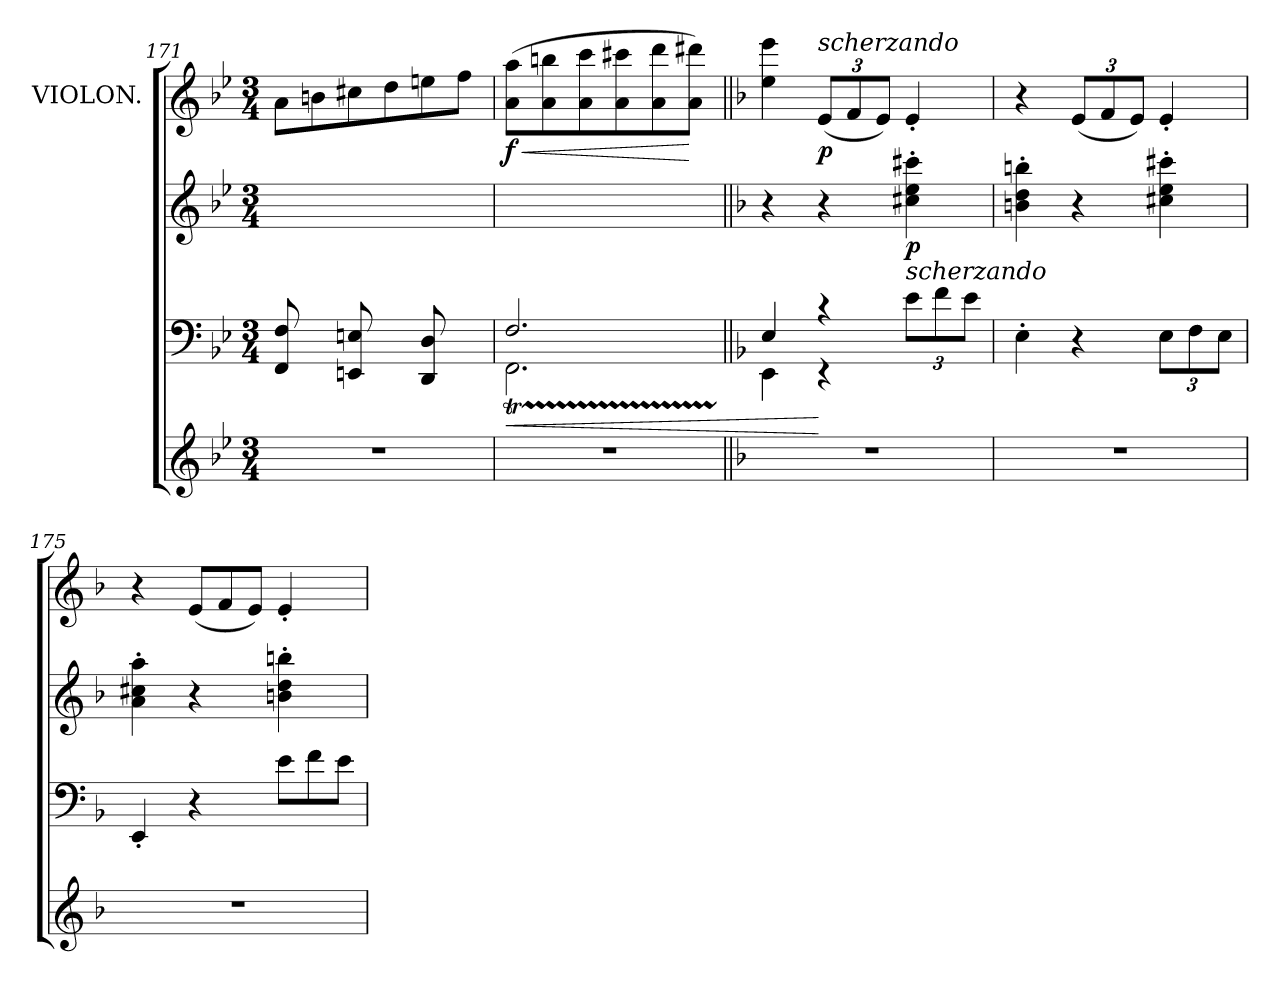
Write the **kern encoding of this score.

**kern	**kern	**kern	**dynam	**kern	**dynam
*part3	*part2	*part2	*part2	*part1	*part1
*staff4	*staff3	*staff2	*staff2/3	*staff1	*staff1
*	*	*	*	*I"VIOLON.	*
*clefG2	*clefF4	*clefG2	*	*clefG2	*
*k[b-e-]	*k[b-e-]	*k[b-e-]	*	*k[b-e-]	*
*B-:	*B-:	*B-:	*	*B-:	*
*M3/4	*M3/4	*M3/4	*	*M3/4	*
=171	=171	=171	=171	=171	=171
!LO:N:vis=1	!	!	!	!	!
*	*	*^	*	*	*
2.r	8FF/ 8F/L	2.ryy	8ryy	.	8a\L	.
.	8ryy	.	8f\J	.	8bn\	.
.	8EEn/ 8En/L	.	8ryy	.	8cc#X\	.
.	8ryy	.	8en\J	.	8dd\	.
.	8DD/ 8D/L	.	8ryy	.	8een\	.
.	8ryy	.	8d\J	.	8ff\J	.
=172	=172	=172	=172	=172	=172	=172
!LO:N:vis=1	!	!	!	!LO:HP:b=2	!	!LO:HP:b
*	*^	*	*	*	*	*
!	!	!	!	!	!LO:DY:n=1:b=2	!	!
!	!	!	!	!	!LO:DY:n=2:a=2	!	!LO:DY:n=1:b
*	*	*	*v	*v	*	*	*
2.r	2.F/	2.FFTT\	2.ryy	< f sf	(>8a\ 8aa\L	< f
.	.	.	.	.	8a\ 8bbn\	.
.	.	.	.	.	8a\ 8ccc\	.
.	.	.	.	.	8a\ 8ccc#X\	.
.	.	.	.	.	8a\ 8ddd\	.
.	.	.	.	.	8a\ 8ddd#X\J)	[
!!LO:LB:g=z
=173||	=173||	=173||	=173||	=173||	=173||	=173||
*k[b-]	*k[b-]	*	*k[b-]	*	*k[b-]	*
*F:	*F:	*	*F:	*	*F:	*
!LO:N:vis=1	!	!	!	!	!	!
2.r	4E/	4EE\	4r	.	4ee\ 4eee\	.
*	*	*	*	*	*Xbrackettup	*
!	!	!	!	!	!LO:TX:a:i:t=scherzando	!
!	!	!	!	!	!	!LO:DY:b
.	4rc	4rEE	4r	[	(<12e/L	p
.	.	.	.	.	12f/	.
.	.	.	.	.	12e/J)	.
*	*Xbrackettup	*	*	*	*	*
!	!LO:TX:a:i:t=scherzando	!	!	!	!	!
!	!	!	!	!LO:DY:b	!	!
.	12e\L	4ryy	4cc#X\'> 4ee\'> 4ccc#X\'>	p	4e'</	.
.	12f\	.	.	.	.	.
.	12e\J	.	.	.	.	.
*	*v	*v	*	*	*	*
=174	=174	=174	=174	=174	=174
!LO:N:vis=1	!	!	!	!	!
2.r	4E'>\	4bn\'> 4dd\'> 4bbn\'>	.	4r	.
.	4r	4r	.	(<12e/L	.
.	.	.	.	12f/	.
.	.	.	.	12e/J)	.
.	12E\L	4cc#X\'> 4ee\'> 4ccc#X\'>	.	4e'</	.
.	12F\	.	.	.	.
.	12E\J	.	.	.	.
=175	=175	=175	=175	=175	=175
!LO:N:vis=1	!	!	!	!	!
2.r	4EE'</	4a\'> 4cc#X\'> 4aa\'>	.	4r	.
*	*	*	*	*Xtuplet	*
.	4r	4r	.	(<12e/L	.
.	.	.	.	12f/	.
.	.	.	.	12e/J)	.
*	*Xtuplet	*	*	*	*
.	12e\L	4bn\'> 4dd\'> 4bbn\'>	.	4e'</	.
.	12f\	.	.	.	.
.	12e\J	.	.	.	.
=	=	=	=	=	=
*-	*-	*-	*-	*-	*-
